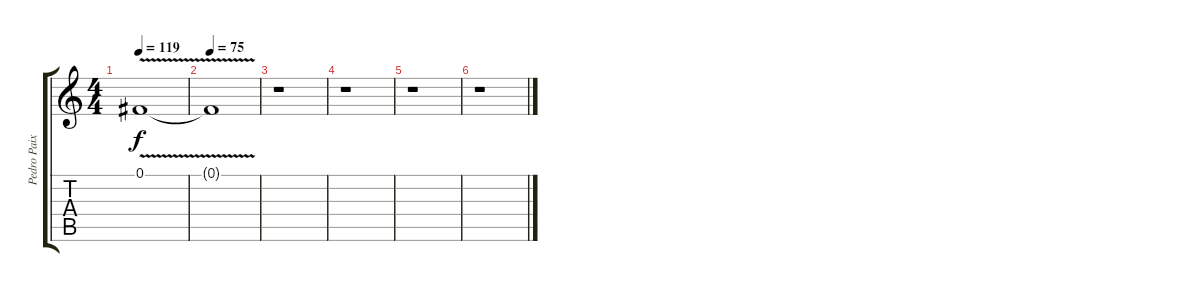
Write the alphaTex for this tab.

\track ("" "Pedro Paix") {instrument pad2warm}
\staff {score tabs}
\tuning (Gb4 Db4 A3 E3 B2 Gb2) {hide}
\ts (4 4)
\tempo 119
\clef g2
\ks c
0.1{v}.1{dy f} |
\tempo 75
0.1{t}.1 |
r.1 |
r.1 |
r.1 |
r.1
